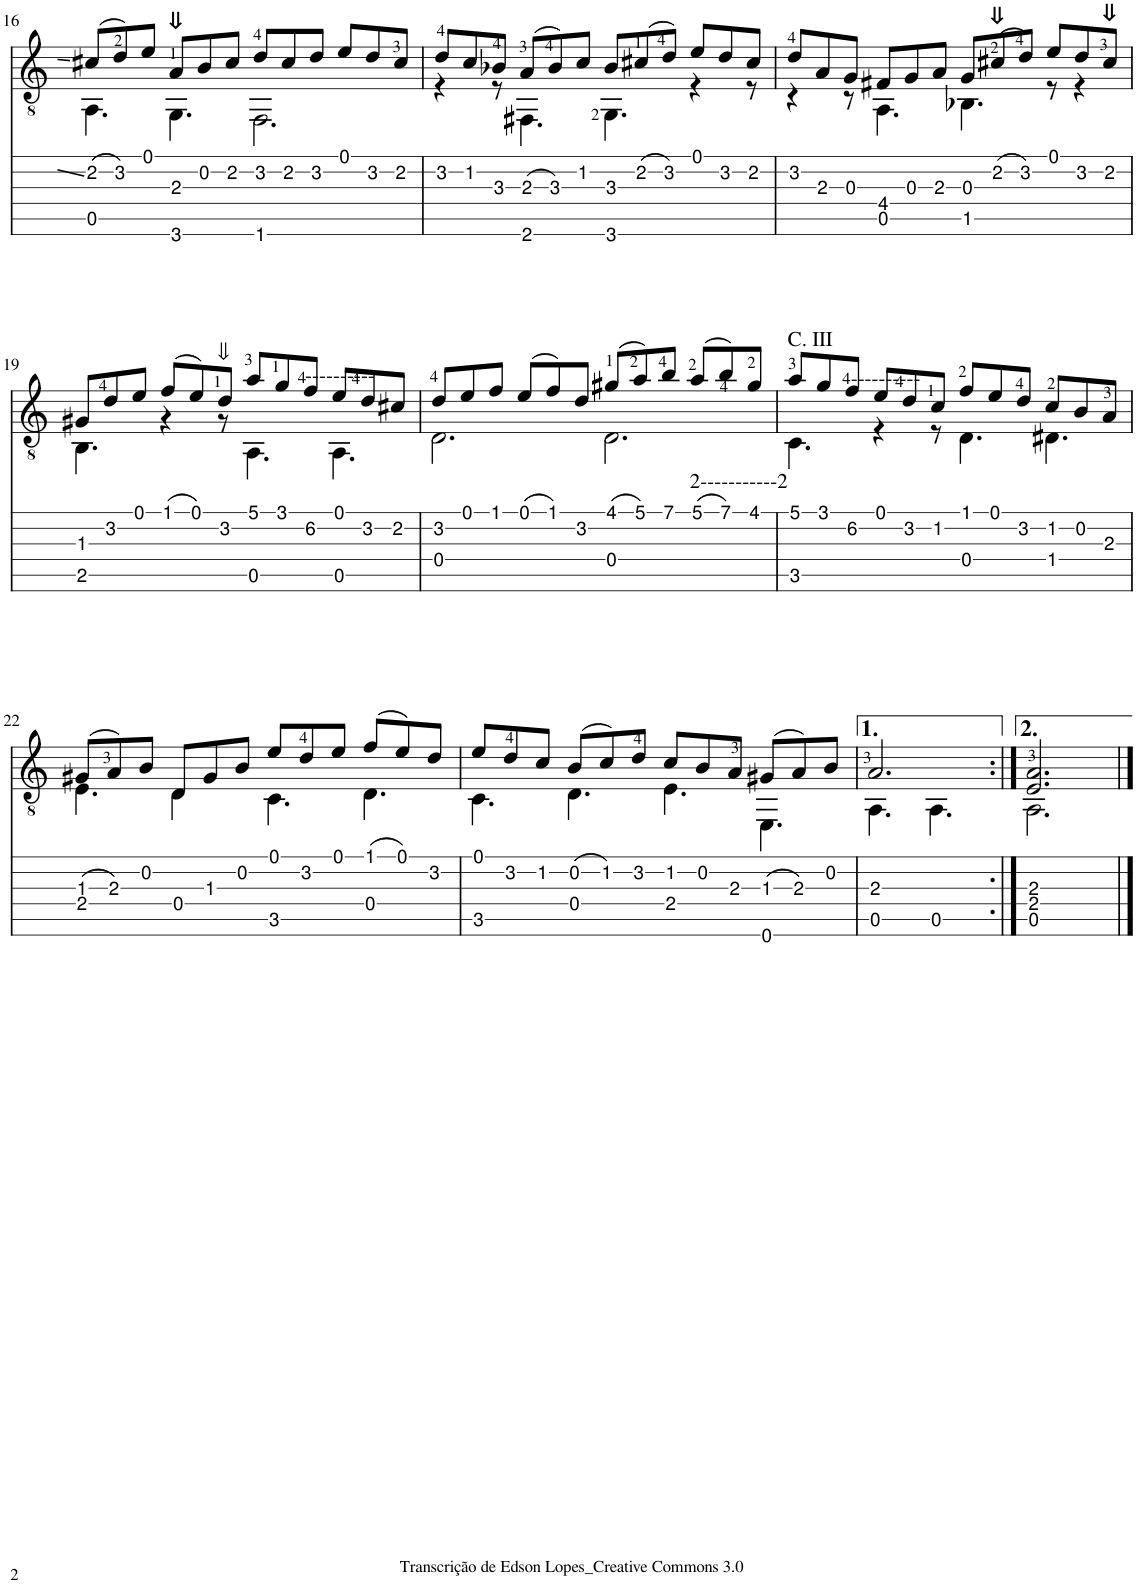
**kern	**kern
*part1	*part1
*staff2	*staff1
*I"Guitar	*
*I'Guit.	*
!!LO:PB:g=z
*	*clefGv2
*k[]	*k[]
*M12/8	*M12/8
=16	=16
*^	*^
8c#L	4.AA	(8c#X/L	4.AA\
8d	.	8d/)	.
8eJ	.	8e/J	.
!	!	!LO:TX:a:B:t=⇓	!
8AL	4.GG	8A/L	4.GG\
8B	.	8B/	.
8c#J	.	8c#/J	.
8dL	2.FF	8d/L	2.FF\
8c#	.	8c#/	.
8dJ	.	8d/J	.
8eL	.	8e/L	.
8d	.	8d/	.
8c#J	.	8c#/J	.
=17	=17	=17	=17
8dL	4r	8d/L	4r
8c	.	8c/	.
8B-J	8r	8B-X/J	8r
8AL	4.FF#	(8A/L	4.FF#X\
8B-	.	8B-/)	.
8cJ	.	8c/J	.
8B-L	4.GG	8B-/L	4.GG\
8c#	.	(8c#X/	.
8dJ	.	8d/J)	.
8eL	4r	8e/L	4r
8d	.	8d/	.
8c#J	8r	8c#/J	8r
=18	=18	=18	=18
8dL	4r	8d/L	4r
8A	.	8A/	.
8GJ	8r	8G/J	8r
8F#L	4.AA	8F#X/L	4.AA\
8G	.	8G/	.
8AJ	.	8A/J	.
8GL	4.BB-	8G/L	4.BB-X\
!	!	!LO:TX:a:B:t=⇓	!
8c#	.	(8c#X/	.
8dJ	.	8d/J)	.
8eL	8r	8e/L	8r
8d	4r	8d/	4r
!	!	!LO:TX:a:B:t=⇓	!
8c#J	.	8c#/J	.
!!LO:LB:g=z	!!
=19	=19	=19	=19
8G#L	4.BB	8G#X/L	4.BB\
8d	.	8d/	.
8eJ	.	8e/J	.
8fL	4r	(8f/L	4r
8e	.	8e/)	.
!	!	!LO:TX:a:t=⇓	!
8dJ	8r	8d/J	8r
8aL	4.AA	8a/L	4.AA\
8g	.	8g/	.
!	!	!LO:TX:a:t=----------	!
8fJ	.	8f/J	.
8eL	4.AA	8e/L	4.AA\
8d	.	8d/	.
8c#J	.	8c#X/J	.
=20	=20	=20	=20
8dL	2.D	8d/L	2.D\
8e	.	8e/	.
8fJ	.	8f/J	.
8eL	.	(8e/L	.
8f	.	8f/)	.
8dJ	.	8d/J	.
8g#L	2.D	(8g#X/L	2.D\
8a	.	8a/)	.
8bJ	.	8b/J	.
!LO:TX:a:t=2-----------2	!	!	!
8aL	.	(8a/L	.
8b	.	8b/)	.
8g#J	.	8g#/J	.
=21	=21	=21	=21
!	!	!LO:TX:a:t=C. III	!
8aL	4.C	8a/L	4.C\
8g	.	8g/	.
!	!	!LO:TX:a:t=----------	!
8fJ	.	8f/J	.
8eL	4r	8e/L	4r
8d	.	8d/	.
8cJ	8r	8c/J	8r
8fL	4.D	8f/L	4.D\
8e	.	8e/	.
8dJ	.	8d/J	.
8cL	4.D#	8c/L	4.D#X\
8B	.	8B/	.
8AJ	.	8A/J	.
!!LO:LB:g=z	!!
=22	=22	=22	=22
8G#L	4.E	(8G#X/L	4.E\
8A	.	8A/)	.
8BJ	.	8B/J	.
8DL	4.D	8D/L	4.D\
8G#	.	8G#/	.
8BJ	.	8B/J	.
8eL	4.C	8e/L	4.C\
8d	.	8d/	.
8eJ	.	8e/J	.
8fL	4.D	(8f/L	4.D\
8e	.	8e/)	.
8dJ	.	8d/J	.
=23	=23	=23	=23
8eL	4.C	8e/L	4.C\
8d	.	8d/	.
8cJ	.	8c/J	.
8BL	4.D	(8B/L	4.D\
8c	.	8c/)	.
8dJ	.	8d/J	.
8cL	4.E	8c/L	4.E\
8B	.	8B/	.
8AJ	.	8A/J	.
8G#L	4.EE	(8G#X/L	4.EE\
8A	.	8A/)	.
8BJ	.	8B/J	.
=24	=24	=24	=24
2.A	4.AA	2.A/	4.AA\
.	4.AA	.	4.AA\
=25:|!	=25:|!	=25:|!	=25:|!
2.E 2.A	2.AA	2.E/ 2.A/	2.AA\
*v	*v	*	*
*	*v	*v
==	==
*-	*-
